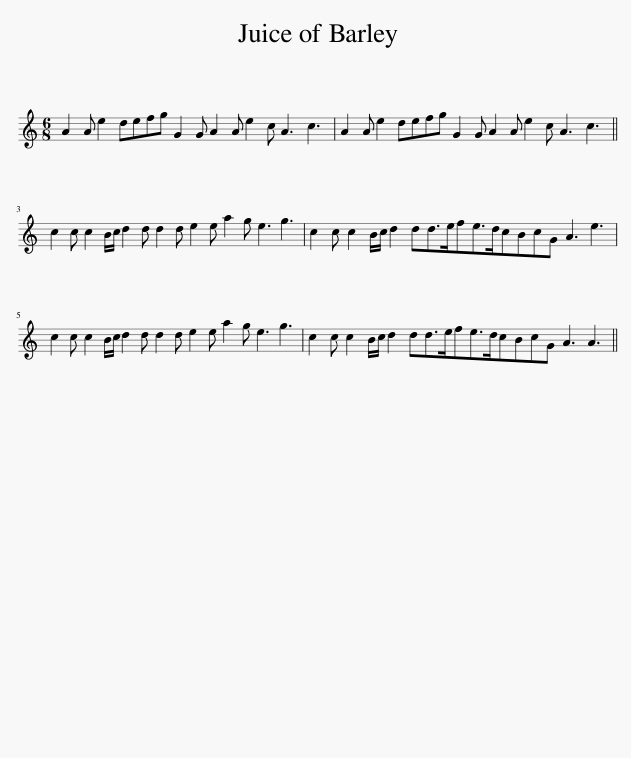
X:1
L:1/8
M:6/8
I:linebreak $
K:C
V:1 treble
V:1
 A2 A e2 defg G2 G A2 A e2 c A3 c3 | A2 A e2 defg G2 G A2 A e2 c A3 c3 ||$ c2 c c2 B/c/ d2 d d2 d e2 e a2 g e3 g3 | c2 c c2 B/c/ d2 dd>efe>dcBcG A3 e3 |$ c2 c c2 B/c/ d2 d d2 d e2 e a2 g e3 g3 | %5
 c2 c c2 B/c/ d2 dd>efe>dcBcG A3 A3 || %6
